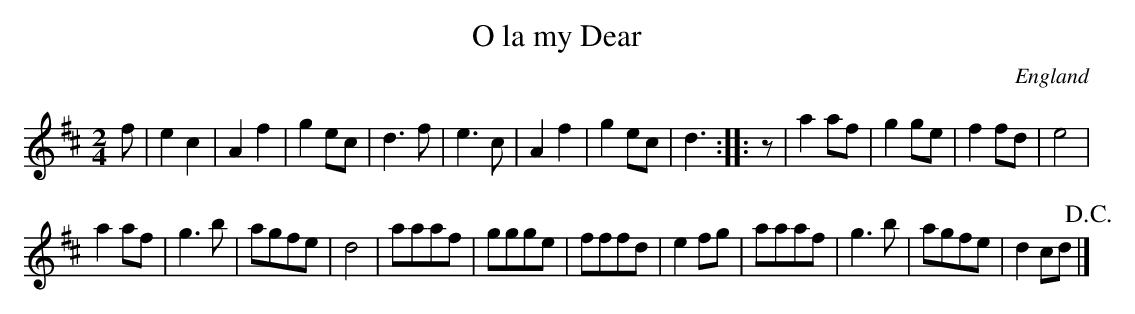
X:1
T:O la my Dear
L:1/8
M:2/4
O:England
K:D major
f |\
e2 c2 | A2 f2 | g2 ec | d3 f | \
e3 c  | A2 f2 | g2 ec | d3 ::  \
z |\
a2 af | g2 ge | f2 fd | e4 |
a2 af | g3 b  | agfe | d4 | \
aaaf | ggge | fffd | e2fg | \
aaaf | g3 b  | agfe | d2 cd !D.C.! |]
